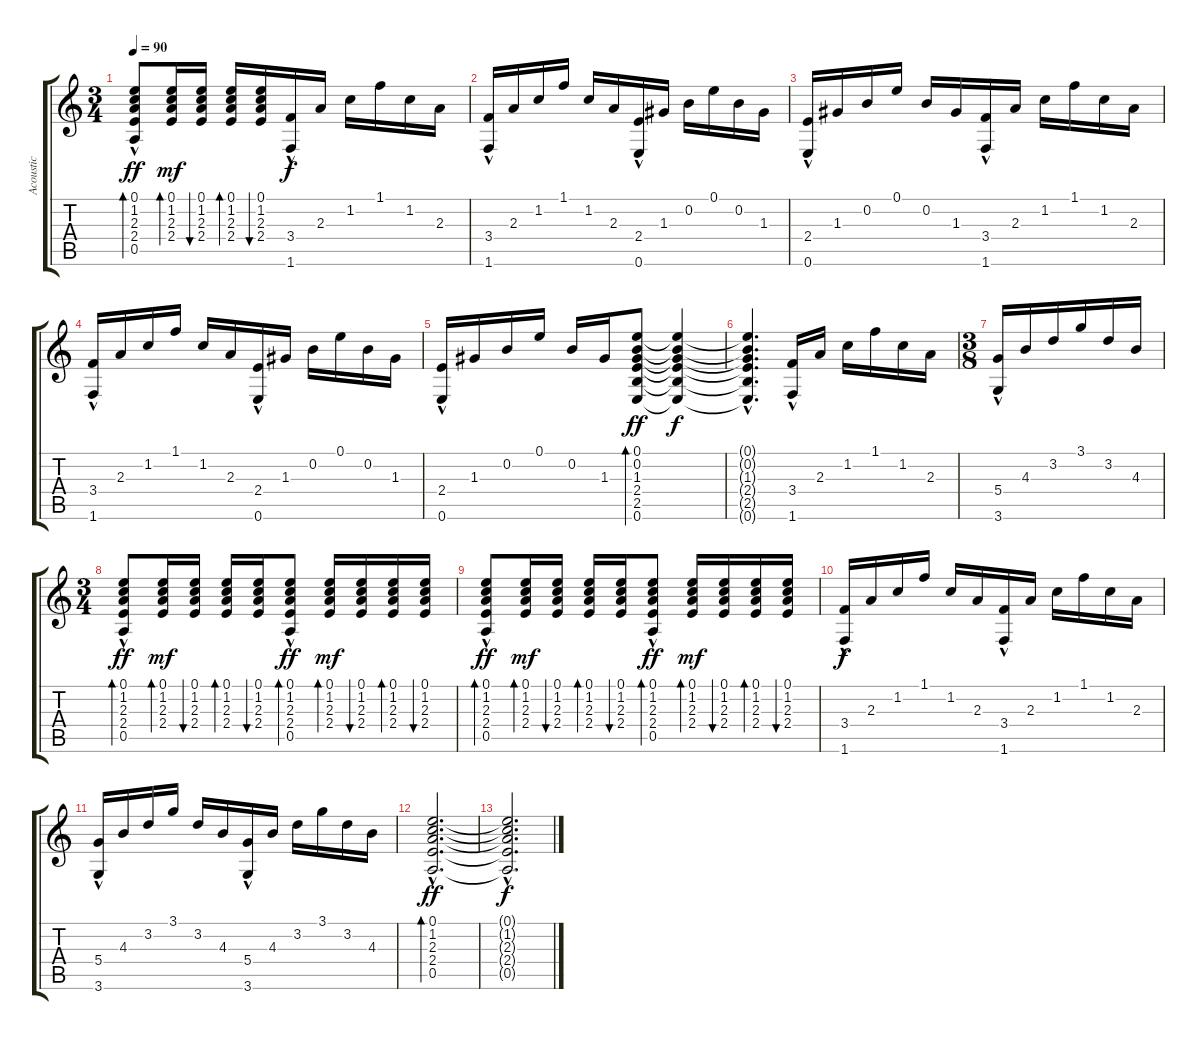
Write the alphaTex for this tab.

\track ("Acoustic" "Acoustic") {instrument acousticguitarnylon}
\staff {score tabs}
\tuning (E4 B3 G3 D3 A2 E2) {hide}
\ts (3 4)
\tempo 90
\clef g2
\ks c
(0.1 1.2 2.3 2.4 0.5{hac}).8{bd 60 dy ff} (0.1 1.2 2.3 2.4).16{bd 60 dy mf} (0.1 1.2 2.3 2.4).16{bu 60} (0.1 1.2 2.3 2.4).16{bd 60} (0.1 1.2 2.3 2.4).16{bu 60} (3.4{hac} 1.6{hac}).16{dy f} 2.3.16 1.2.16 1.1.16 1.2.16 2.3.16 |
(3.4{hac} 1.6{hac}).16 2.3.16 1.2.16 1.1.16 1.2.16 2.3.16 (2.4{hac} 0.6{hac}).16 1.3.16 0.2.16 0.1.16 0.2.16 1.3.16 |
(2.4{hac} 0.6{hac}).16 1.3.16 0.2.16 0.1.16 0.2.16 1.3.16 (3.4{hac} 1.6{hac}).16 2.3.16 1.2.16 1.1.16 1.2.16 2.3.16 |
(3.4{hac} 1.6{hac}).16 2.3.16 1.2.16 1.1.16 1.2.16 2.3.16 (2.4{hac} 0.6{hac}).16 1.3.16 0.2.16 0.1.16 0.2.16 1.3.16 |
(2.4{hac} 0.6{hac}).16 1.3.16 0.2.16 0.1.16 0.2.16 1.3.16 (0.1 0.2 1.3 2.4 2.5 0.6).8{bd 240 dy ff} (0.1{t} 0.2{t} 1.3{t} 2.4{t} 2.5{t} 0.6{t}).4{dy f} |
(0.1{hac t} 0.2{hac t} 1.3{hac t} 2.4{hac t} 2.5{hac t} 0.6{hac t}).4{d} (3.4{hac} 1.6{hac}).16 2.3.16 1.2.16 1.1.16 1.2.16 2.3.16 |
\ts (3 8)
(5.4{hac} 3.6{hac}).16 4.3.16 3.2.16 3.1.16 3.2.16 4.3.16 |
\ts (3 4)
(0.1 1.2 2.3 2.4 0.5{hac}).8{bd 120 dy ff} (0.1 1.2 2.3 2.4).16{bd 60 dy mf} (0.1 1.2 2.3 2.4).16{bu 60} (0.1 1.2 2.3 2.4).16{bd 60} (0.1 1.2 2.3 2.4).16{bu 60} (0.1 1.2 2.3 2.4 0.5{hac}).8{bd 30 dy ff} (0.1 1.2 2.3 2.4).16{bd 60 dy mf} (0.1 1.2 2.3 2.4).16{bu 60} (0.1 1.2 2.3 2.4).16{bd 60} (0.1 1.2 2.3 2.4).16{bu 60} |
(0.1 1.2 2.3 2.4 0.5{hac}).8{bd 60 dy ff} (0.1 1.2 2.3 2.4).16{bd 60 dy mf} (0.1 1.2 2.3 2.4).16{bu 60} (0.1 1.2 2.3 2.4).16{bd 60} (0.1 1.2 2.3 2.4).16{bu 60} (0.1 1.2 2.3 2.4 0.5{hac}).8{bd 30 dy ff} (0.1 1.2 2.3 2.4).16{bd 60 dy mf} (0.1 1.2 2.3 2.4).16{bu 60} (0.1 1.2 2.3 2.4).16{bd 60} (0.1 1.2 2.3 2.4).16{bu 60} |
(3.4{hac} 1.6{hac}).16{dy f} 2.3.16 1.2.16 1.1.16 1.2.16 2.3.16 (3.4{hac} 1.6{hac}).16 2.3.16 1.2.16 1.1.16 1.2.16 2.3.16 |
(5.4{hac} 3.6{hac}).16 4.3.16 3.2.16 3.1.16 3.2.16 4.3.16 (5.4{hac} 3.6{hac}).16 4.3.16 3.2.16 3.1.16 3.2.16 4.3.16 |
(0.1{hac} 1.2{hac} 2.3{hac} 2.4{hac} 0.5{hac}).2{d bd 30 dy ff} |
(0.1{hac t} 1.2{hac t} 2.3{hac t} 2.4{hac t} 0.5{hac t}).2{d dy f}
